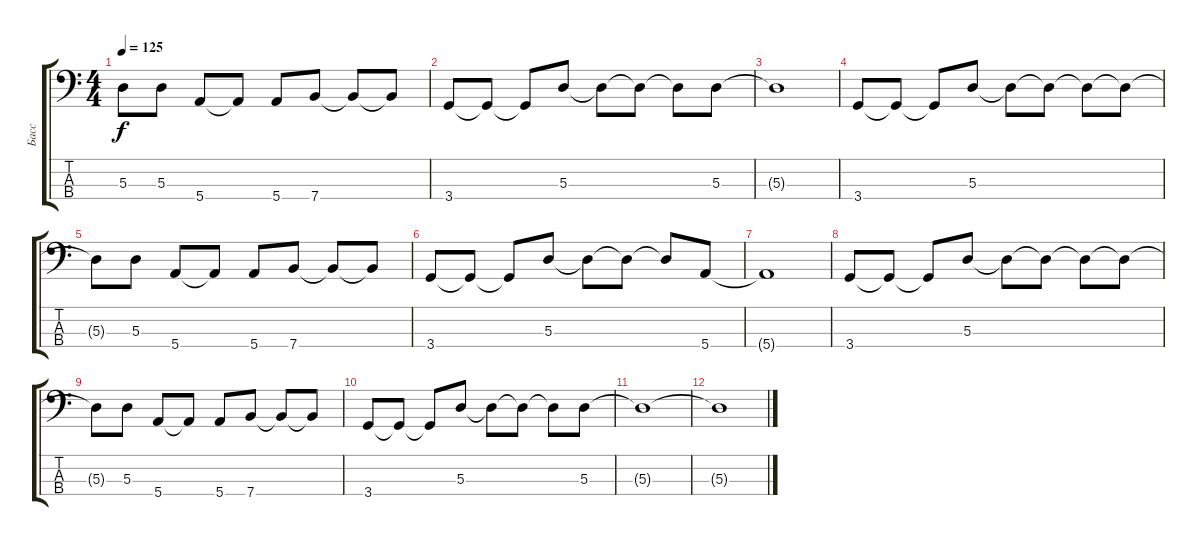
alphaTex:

\track ("Басс" "Басс") {instrument electricbasspick}
\staff {score tabs}
\tuning (G2 D2 A1 E1) {hide}
\ts (4 4)
\tempo 125
\clef f4
\ks c
5.3{t}.8{dy f} 5.3.8 5.4.8 5.4{t}.8 5.4.8 7.4.8 7.4{t}.8 7.4{t}.8 |
3.4.8 3.4{t}.8 3.4{t}.8 5.3.8 5.3{t}.8 5.3{t}.8 5.3{t}.8 5.3.8 |
5.3{t}.1 |
3.4.8 3.4{t}.8 3.4{t}.8 5.3.8 5.3{t}.8 5.3{t}.8 5.3{t}.8 5.3{t}.8 |
5.3{t}.8 5.3.8 5.4.8 5.4{t}.8 5.4.8 7.4.8 7.4{t}.8 7.4{t}.8 |
3.4.8 3.4{t}.8 3.4{t}.8 5.3.8 5.3{t}.8 5.3{t}.8 5.3{t}.8 5.4.8 |
5.4{t}.1 |
3.4.8 3.4{t}.8 3.4{t}.8 5.3.8 5.3{t}.8 5.3{t}.8 5.3{t}.8 5.3{t}.8 |
5.3{t}.8 5.3.8 5.4.8 5.4{t}.8 5.4.8 7.4.8 7.4{t}.8 7.4{t}.8 |
3.4.8 3.4{t}.8 3.4{t}.8 5.3.8 5.3{t}.8 5.3{t}.8 5.3{t}.8 5.3.8 |
5.3{t}.1 |
5.3{t}.1
